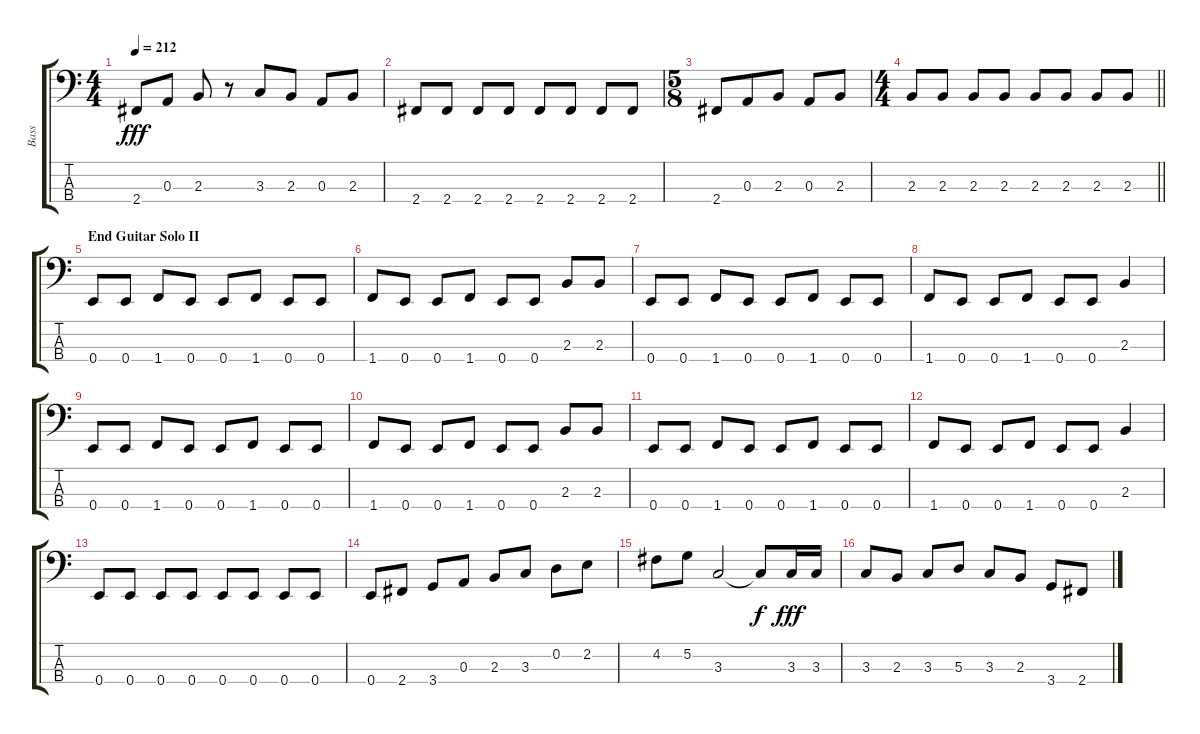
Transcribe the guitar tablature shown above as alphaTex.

\track ("Bass" "Bass") {instrument electricbassfinger}
\staff {score tabs}
\tuning (G2 D2 A1 E1) {hide}
\ts (4 4)
\tempo 212
\clef f4
\ks c
2.4.8{dy fff} 0.3.8 2.3.8 r.8 3.3.8 2.3.8 0.3.8 2.3.8 |
2.4.8 2.4.8 2.4.8 2.4.8 2.4.8 2.4.8 2.4.8 2.4.8 |
\ts (5 8)
2.4.8 0.3.8 2.3.8 0.3.8 2.3.8 |
\ts (4 4)
\barLineRight lightlight
2.3.8 2.3.8 2.3.8 2.3.8 2.3.8 2.3.8 2.3.8 2.3.8 |
\section ("" "End Guitar Solo II")
0.4.8 0.4.8 1.4.8 0.4.8 0.4.8 1.4.8 0.4.8 0.4.8 |
1.4.8 0.4.8 0.4.8 1.4.8 0.4.8 0.4.8 2.3.8 2.3.8 |
0.4.8 0.4.8 1.4.8 0.4.8 0.4.8 1.4.8 0.4.8 0.4.8 |
1.4.8 0.4.8 0.4.8 1.4.8 0.4.8 0.4.8 2.3.4 |
0.4.8 0.4.8 1.4.8 0.4.8 0.4.8 1.4.8 0.4.8 0.4.8 |
1.4.8 0.4.8 0.4.8 1.4.8 0.4.8 0.4.8 2.3.8 2.3.8 |
0.4.8 0.4.8 1.4.8 0.4.8 0.4.8 1.4.8 0.4.8 0.4.8 |
1.4.8 0.4.8 0.4.8 1.4.8 0.4.8 0.4.8 2.3.4 |
0.4.8 0.4.8 0.4.8 0.4.8 0.4.8 0.4.8 0.4.8 0.4.8 |
0.4.8 2.4.8 3.4.8 0.3.8 2.3.8 3.3.8 0.2.8 2.2.8 |
4.2.8 5.2.8 3.3.2 3.3{t}.8{dy f} 3.3.16{dy fff} 3.3.16 |
3.3.8 2.3.8 3.3.8 5.3.8 3.3.8 2.3.8 3.4.8 2.4.8
